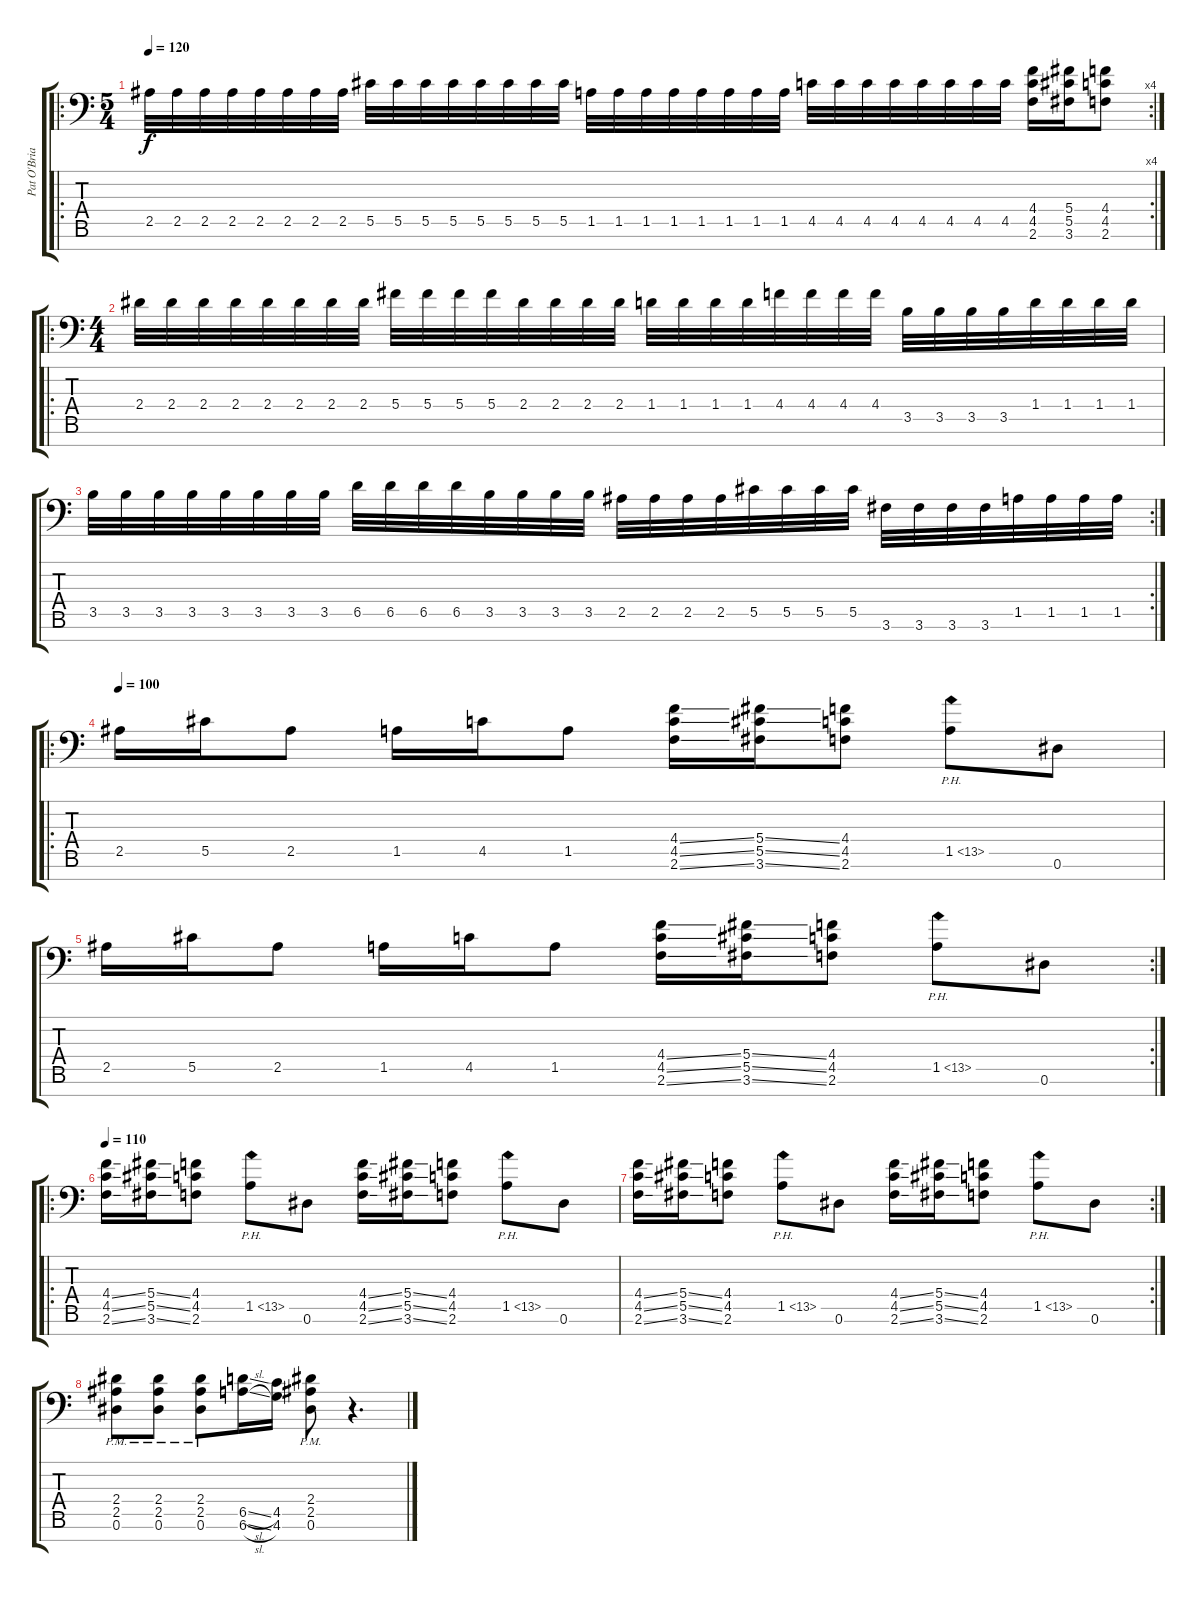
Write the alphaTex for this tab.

\track ("Pat O'Brian" "Pat O'Bria") {instrument distortionguitar}
\staff {score tabs}
\tuning (Eb4 Bb3 Gb3 Db3 Ab2 Eb2 Bb1) {hide}
\ro
\rc 4
\ts (5 4)
\tempo 120
\clef f4
\ks c
2.5.32{dy f} 2.5.32 2.5.32 2.5.32 2.5.32 2.5.32 2.5.32 2.5.32 5.5.32 5.5.32 5.5.32 5.5.32 5.5.32 5.5.32 5.5.32 5.5.32 1.5.32 1.5.32 1.5.32 1.5.32 1.5.32 1.5.32 1.5.32 1.5.32 4.5.32 4.5.32 4.5.32 4.5.32 4.5.32 4.5.32 4.5.32 4.5.32 (4.4 4.5 2.6).16 (5.4 5.5 3.6).16 (4.4 4.5 2.6).8 |
\ro
\ts (4 4)
2.4.32 2.4.32 2.4.32 2.4.32 2.4.32 2.4.32 2.4.32 2.4.32 5.4.32 5.4.32 5.4.32 5.4.32 2.4.32 2.4.32 2.4.32 2.4.32 1.4.32 1.4.32 1.4.32 1.4.32 4.4.32 4.4.32 4.4.32 4.4.32 3.5.32 3.5.32 3.5.32 3.5.32 1.4.32 1.4.32 1.4.32 1.4.32 |
\rc 2
3.5.32 3.5.32 3.5.32 3.5.32 3.5.32 3.5.32 3.5.32 3.5.32 6.5.32 6.5.32 6.5.32 6.5.32 3.5.32 3.5.32 3.5.32 3.5.32 2.5.32 2.5.32 2.5.32 2.5.32 5.5.32 5.5.32 5.5.32 5.5.32 3.6.32 3.6.32 3.6.32 3.6.32 1.5.32 1.5.32 1.5.32 1.5.32 |
\ro
\tempo 100
2.5.16 5.5.16 2.5.8 1.5.16 4.5.16 1.5.8 (4.4{ss} 4.5{ss} 2.6{ss}).16 (5.4{ss} 5.5{ss} 3.6{ss}).16 (4.4 4.5 2.6).8 1.5{ph 12}.8 0.6.8 |
\rc 2
2.5.16 5.5.16 2.5.8 1.5.16 4.5.16 1.5.8 (4.4{ss} 4.5{ss} 2.6{ss}).16 (5.4{ss} 5.5{ss} 3.6{ss}).16 (4.4 4.5 2.6).8 1.5{ph 12}.8 0.6.8 |
\ro
\tempo 110
(4.4{ss} 4.5{ss} 2.6{ss}).16 (5.4{ss} 5.5{ss} 3.6{ss}).16 (4.4 4.5 2.6).8 1.5{ph 12}.8 0.6.8 (4.4{ss} 4.5{ss} 2.6{ss}).16 (5.4{ss} 5.5{ss} 3.6{ss}).16 (4.4 4.5 2.6).8 1.5{ph 12}.8 0.6.8 |
\rc 2
(4.4{ss} 4.5{ss} 2.6{ss}).16 (5.4{ss} 5.5{ss} 3.6{ss}).16 (4.4 4.5 2.6).8 1.5{ph 12}.8 0.6.8 (4.4{ss} 4.5{ss} 2.6{ss}).16 (5.4{ss} 5.5{ss} 3.6{ss}).16 (4.4 4.5 2.6).8 1.5{ph 12}.8 0.6.8 |
(2.4{pm} 2.5{pm} 0.6{pm}).8 (2.4{pm} 2.5{pm} 0.6{pm}).8 (2.4{pm} 2.5{pm} 0.6{pm}).8 (6.5{sl} 6.6{sl}).16 (4.5 4.6).16 (2.4{pm} 2.5{pm} 0.6{pm}).8 r.4{d}
